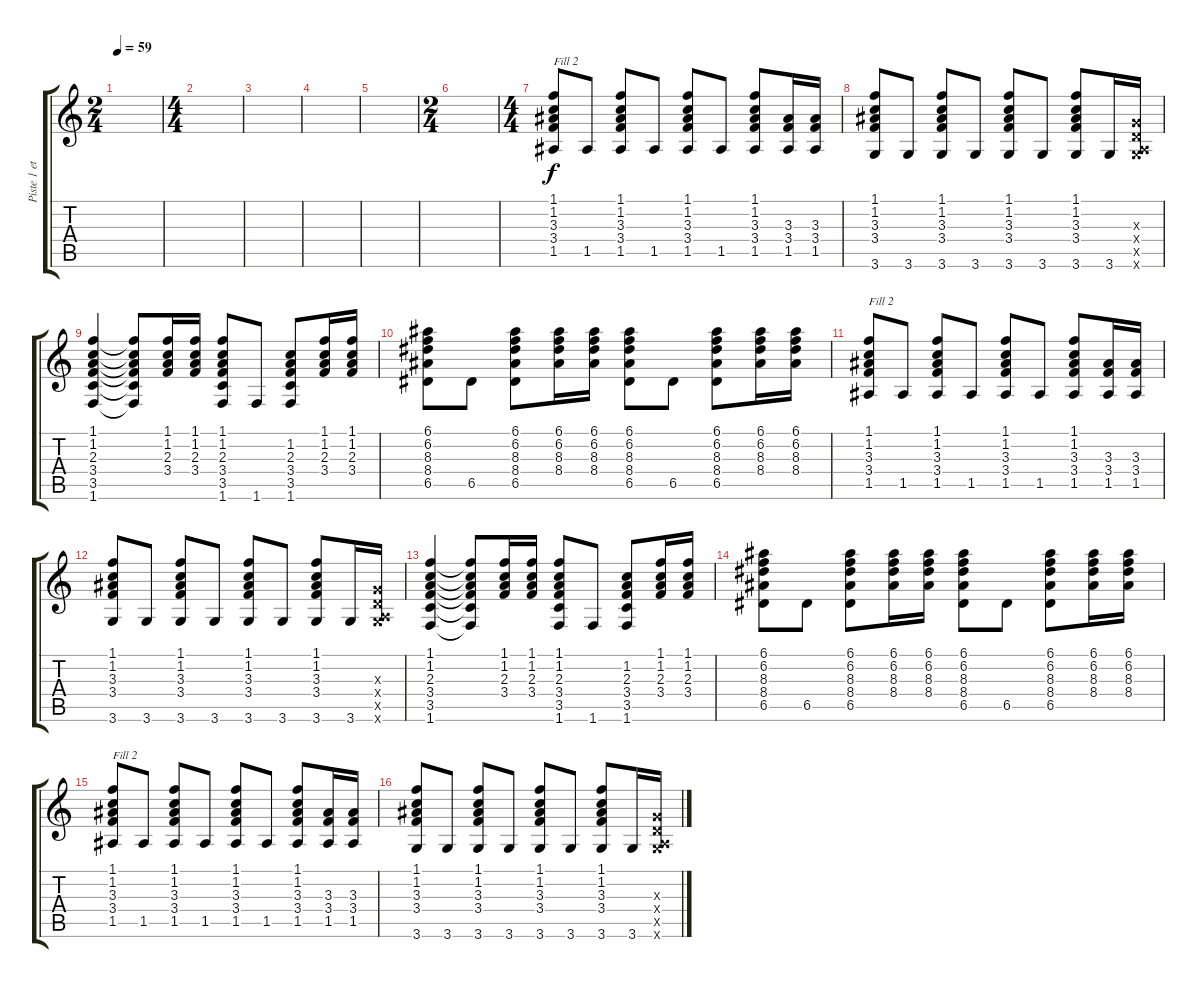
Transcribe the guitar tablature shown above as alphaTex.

\track ("Piste 1 et 2" "Piste 1 et") {instrument acousticguitarnylon}
\staff {score tabs}
\tuning (E4 B3 G3 D3 A2 E2) {hide}
\ts (2 4)
\tempo 59
\clef g2
\ks c
|
\ts (4 4)
|
|
|
|
\ts (2 4)
|
\ts (4 4)
(1.1 1.2 3.3 3.4 1.5).8{txt "Fill 2"} 1.5.8 (1.1 1.2 3.3 3.4 1.5).8 1.5.8 (1.1 1.2 3.3 3.4 1.5).8 1.5.8 (1.1 1.2 3.3 3.4 1.5).8 (3.3 3.4 1.5).16 (3.3 3.4 1.5).16 |
(1.1 1.2 3.3 3.4 3.6).8 3.6.8 (1.1 1.2 3.3 3.4 3.6).8 3.6.8 (1.1 1.2 3.3 3.4 3.6).8 3.6.8 (1.1 1.2 3.3 3.4 3.6).8 3.6.16 (0.3{x} 0.4{x} 0.5{x} 3.6{x}).16 |
(1.1 1.2 2.3 3.4 3.5 1.6).4 (1.1{t} 1.2{t} 2.3{t} 3.4{t} 3.5{t} 1.6{t}).8 (1.1 1.2 2.3 3.4).16 (1.1 1.2 2.3 3.4).16 (1.1 1.2 2.3 3.4 3.5 1.6).8 1.6.8 (1.2 2.3 3.4 3.5 1.6).8 (1.1 1.2 2.3 3.4).16 (1.1 1.2 2.3 3.4).16 |
(6.1 6.2 8.3 8.4 6.5).8 6.5.8 (6.1 6.2 8.3 8.4 6.5).8 (6.1 6.2 8.3 8.4).16 (6.1 6.2 8.3 8.4).16 (6.1 6.2 8.3 8.4 6.5).8 6.5.8 (6.1 6.2 8.3 8.4 6.5).8 (6.1 6.2 8.3 8.4).16 (6.1 6.2 8.3 8.4).16 |
(1.1 1.2 3.3 3.4 1.5).8{txt "Fill 2"} 1.5.8 (1.1 1.2 3.3 3.4 1.5).8 1.5.8 (1.1 1.2 3.3 3.4 1.5).8 1.5.8 (1.1 1.2 3.3 3.4 1.5).8 (3.3 3.4 1.5).16 (3.3 3.4 1.5).16 |
(1.1 1.2 3.3 3.4 3.6).8 3.6.8 (1.1 1.2 3.3 3.4 3.6).8 3.6.8 (1.1 1.2 3.3 3.4 3.6).8 3.6.8 (1.1 1.2 3.3 3.4 3.6).8 3.6.16 (0.3{x} 0.4{x} 0.5{x} 3.6{x}).16 |
(1.1 1.2 2.3 3.4 3.5 1.6).4 (1.1{t} 1.2{t} 2.3{t} 3.4{t} 3.5{t} 1.6{t}).8 (1.1 1.2 2.3 3.4).16 (1.1 1.2 2.3 3.4).16 (1.1 1.2 2.3 3.4 3.5 1.6).8 1.6.8 (1.2 2.3 3.4 3.5 1.6).8 (1.1 1.2 2.3 3.4).16 (1.1 1.2 2.3 3.4).16 |
(6.1 6.2 8.3 8.4 6.5).8 6.5.8 (6.1 6.2 8.3 8.4 6.5).8 (6.1 6.2 8.3 8.4).16 (6.1 6.2 8.3 8.4).16 (6.1 6.2 8.3 8.4 6.5).8 6.5.8 (6.1 6.2 8.3 8.4 6.5).8 (6.1 6.2 8.3 8.4).16 (6.1 6.2 8.3 8.4).16 |
(1.1 1.2 3.3 3.4 1.5).8{txt "Fill 2"} 1.5.8 (1.1 1.2 3.3 3.4 1.5).8 1.5.8 (1.1 1.2 3.3 3.4 1.5).8 1.5.8 (1.1 1.2 3.3 3.4 1.5).8 (3.3 3.4 1.5).16 (3.3 3.4 1.5).16 |
(1.1 1.2 3.3 3.4 3.6).8 3.6.8 (1.1 1.2 3.3 3.4 3.6).8 3.6.8 (1.1 1.2 3.3 3.4 3.6).8 3.6.8 (1.1 1.2 3.3 3.4 3.6).8 3.6.16 (0.3{x} 0.4{x} 0.5{x} 3.6{x}).16
